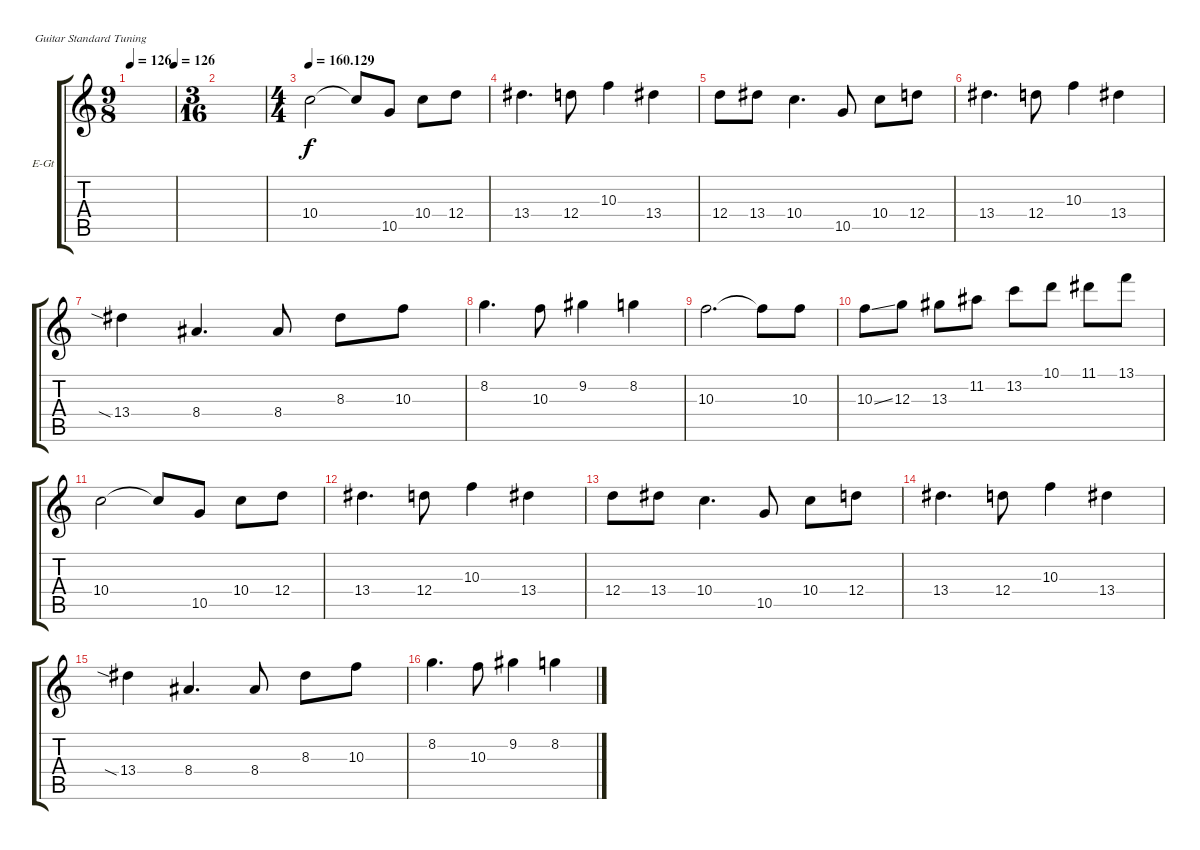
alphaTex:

\defaultSystemsLayout 4
\bracketExtendMode groupsimilarinstruments
\firstSystemTrackNameOrientation horizontal
\otherSystemsTrackNameOrientation horizontal
\track ("Electric Guitar" "E-Gt") {instrument distortionguitar}
\staff {score tabs}
\tuning (E4 B3 G3 D3 A2 E2)
\ts (9 8)
\tempo 126
\tempo (126 0.99375)
\clef g2
\ks c
|
\ts (3 16)
|
\ts (4 4)
\tempo
160.129 10.4.2 10.4{t}.8 10.5.8 10.4.8 12.4.8 |
13.4.4{d} 12.4.8 10.3.4 13.4.4 |
12.4.8 13.4.8 10.4.4{d} 10.5.8 10.4.8 12.4.8 |
13.4.4{d} 12.4.8 10.3.4 13.4.4 |
13.4{sia}.4 8.4.4{d} 8.4.8 8.3.8 10.3.8 |
8.2.4{d} 10.3.8 9.2.4 8.2.4 |
10.3.2{d} 10.3{t}.8 10.3.8 |
10.3{ss}.8 12.3.8 13.3.8 11.2.8 13.2.8 10.1.8 11.1.8 13.1.8 |
10.4.2 10.4{t}.8 10.5.8 10.4.8 12.4.8 |
13.4.4{d} 12.4.8 10.3.4 13.4.4 |
12.4.8 13.4.8 10.4.4{d} 10.5.8 10.4.8 12.4.8 |
13.4.4{d} 12.4.8 10.3.4 13.4.4 |
13.4{sia}.4 8.4.4{d} 8.4.8 8.3.8 10.3.8 |
8.2.4{d} 10.3.8 9.2.4 8.2.4
